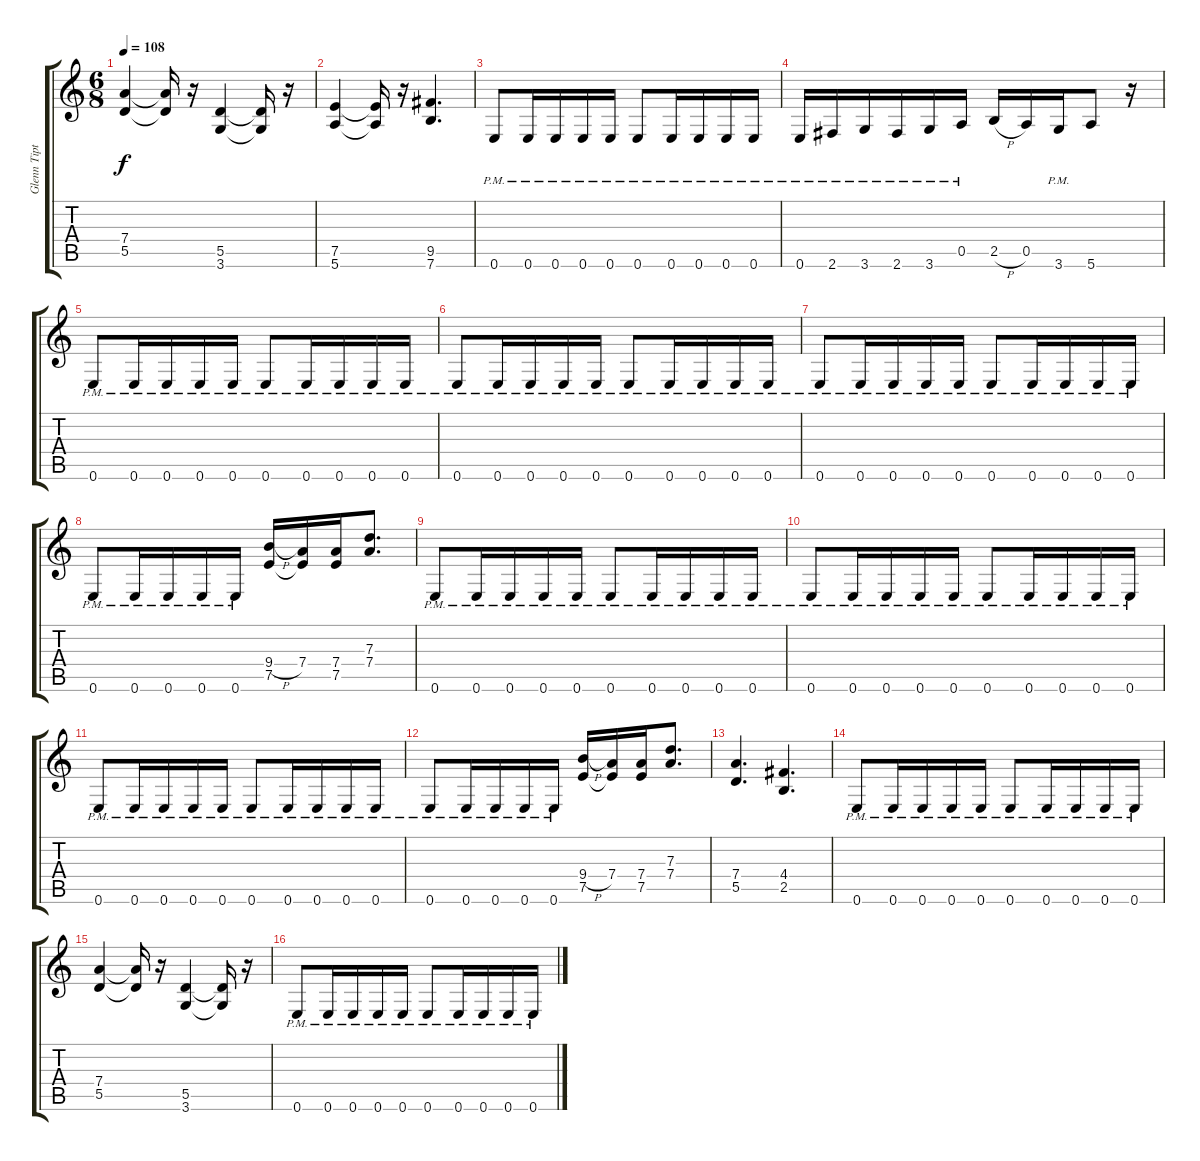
\track ("Glenn Tipton" "Glenn Tipt") {instrument distortionguitar}
\staff {score tabs}
\tuning (E4 B3 G3 D3 A2 E2) {hide}
\ts (6 8)
\tempo 108
\clef g2
\ks c
(7.4 5.5).4{dy f} (7.4{t} 5.5{t}).16 r.16 (5.5 3.6).4 (5.5{t} 3.6{t}).16 r.16 |
(7.5 5.6).4 (7.5{t} 5.6{t}).16 r.16 (9.5 7.6).4{d} |
0.6{pm}.8 0.6{pm}.16 0.6{pm}.16 0.6{pm}.16 0.6{pm}.16 0.6{pm}.8 0.6{pm}.16 0.6{pm}.16 0.6{pm}.16 0.6{pm}.16 |
0.6{pm}.16 2.6{pm}.16 3.6{pm}.16 2.6{pm}.16 3.6{pm}.16 0.5{pm}.16 2.5{h}.16 0.5.16 3.6{pm}.16 5.6.8 r.16 |
0.6{pm}.8 0.6{pm}.16 0.6{pm}.16 0.6{pm}.16 0.6{pm}.16 0.6{pm}.8 0.6{pm}.16 0.6{pm}.16 0.6{pm}.16 0.6{pm}.16 |
0.6{pm}.8 0.6{pm}.16 0.6{pm}.16 0.6{pm}.16 0.6{pm}.16 0.6{pm}.8 0.6{pm}.16 0.6{pm}.16 0.6{pm}.16 0.6{pm}.16 |
0.6{pm}.8 0.6{pm}.16 0.6{pm}.16 0.6{pm}.16 0.6{pm}.16 0.6{pm}.8 0.6{pm}.16 0.6{pm}.16 0.6{pm}.16 0.6{pm}.16 |
0.6{pm}.8 0.6{pm}.16 0.6{pm}.16 0.6{pm}.16 0.6{pm}.16 (9.4{h} 7.5).16 (7.4 7.5{t}).16 (7.4 7.5).16 (7.3 7.4).8{d} |
0.6{pm}.8 0.6{pm}.16 0.6{pm}.16 0.6{pm}.16 0.6{pm}.16 0.6{pm}.8 0.6{pm}.16 0.6{pm}.16 0.6{pm}.16 0.6{pm}.16 |
0.6{pm}.8 0.6{pm}.16 0.6{pm}.16 0.6{pm}.16 0.6{pm}.16 0.6{pm}.8 0.6{pm}.16 0.6{pm}.16 0.6{pm}.16 0.6{pm}.16 |
0.6{pm}.8 0.6{pm}.16 0.6{pm}.16 0.6{pm}.16 0.6{pm}.16 0.6{pm}.8 0.6{pm}.16 0.6{pm}.16 0.6{pm}.16 0.6{pm}.16 |
0.6{pm}.8 0.6{pm}.16 0.6{pm}.16 0.6{pm}.16 0.6{pm}.16 (9.4{h} 7.5).16 (7.4 7.5{t}).16 (7.4 7.5).16 (7.3 7.4).8{d} |
(7.4 5.5).4{d} (4.4 2.5).4{d} |
0.6{pm}.8 0.6{pm}.16 0.6{pm}.16 0.6{pm}.16 0.6{pm}.16 0.6{pm}.8 0.6{pm}.16 0.6{pm}.16 0.6{pm}.16 0.6{pm}.16 |
(7.4 5.5).4 (7.4{t} 5.5{t}).16 r.16 (5.5 3.6).4 (5.5{t} 3.6{t}).16 r.16 |
0.6{pm}.8 0.6{pm}.16 0.6{pm}.16 0.6{pm}.16 0.6{pm}.16 0.6{pm}.8 0.6{pm}.16 0.6{pm}.16 0.6{pm}.16 0.6{pm}.16
